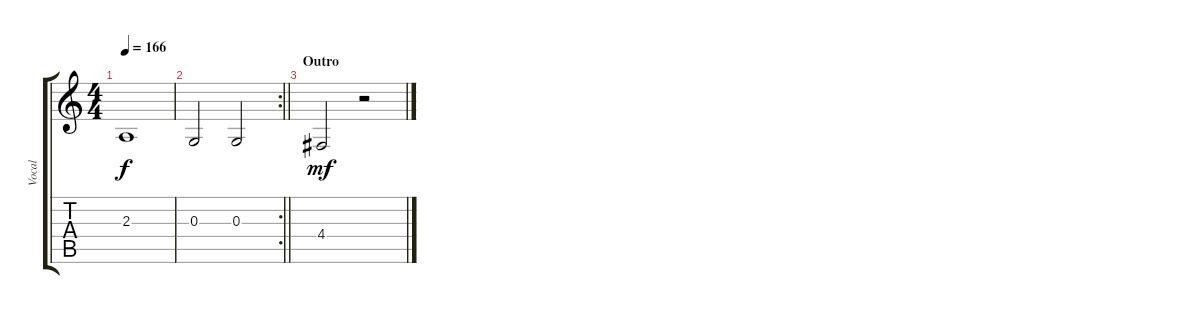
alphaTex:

\track ("Vocal" "Vocal") {instrument pad7halo}
\staff {score tabs}
\tuning (E4 B3 G3 D3 A2 E2) {hide}
\ts (4 4)
\tempo 166
\clef g2
\ks c
2.3.1{dy f} |
\rc 2
\barLineRight lightlight
0.3.2 0.3.2 |
\section ("" "Outro")
4.4.2{dy mf} r.2
